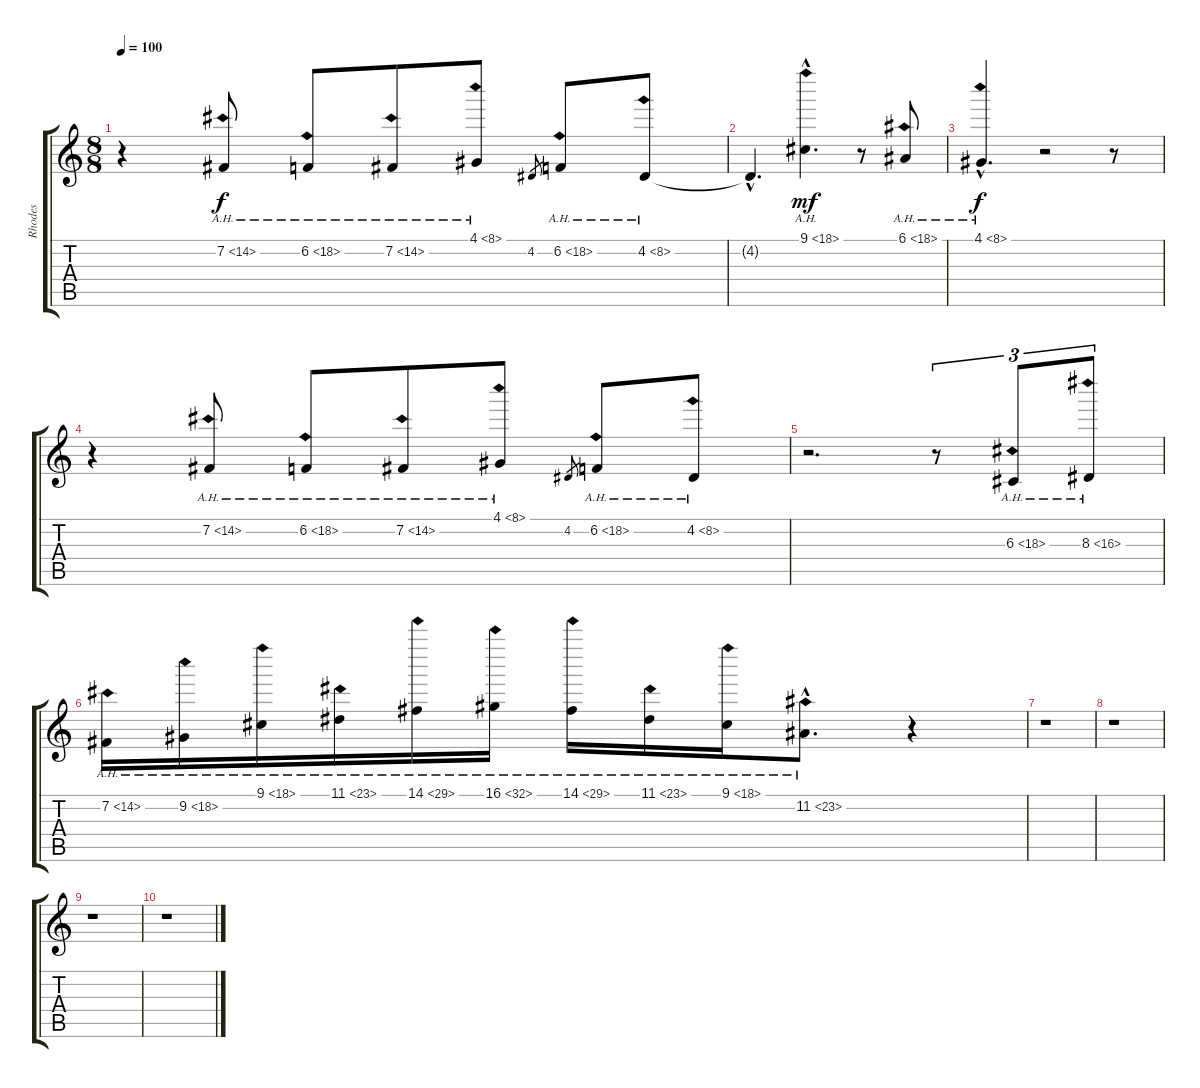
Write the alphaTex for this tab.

\track ("Rhodes" "Rhodes") {instrument electricpiano1}
\staff {score tabs}
\tuning (E4 B3 G3 D3 A2 E2) {hide}
\ts (8 8)
\tempo 100
\clef g2
\ks c
r.4{dy f volume 13 balance 15} 7.2{ah 7}.8 6.2{ah 12}.8 7.2{ah 7}.8 4.1{ah 4}.8 4.2.8{gr} 6.2{ah 12}.8 4.2{ah 4}.8 |
4.2{hac t}.4{d} 9.1{ah 9 hac}.4{d dy mf} r.8 6.1{ah 12}.8 |
4.1{ah 4 hac}.4{d dy f} r.2 r.8 |
r.4{volume 13} 7.2{ah 7}.8 6.2{ah 12}.8 7.2{ah 7}.8 4.1{ah 4}.8 4.2.8{gr} 6.2{ah 12}.8 4.2{ah 4}.8 |
r.2{d} r.8{tu (3 2)} 6.3{ah 12}.8{tu (3 2)} 8.3{ah 8}.8{tu (3 2)} |
7.2{ah 7}.16 9.2{ah 9}.16 9.1{ah 9}.16 11.1{ah 12}.16 14.1{ah 15}.16 16.1{ah 16}.16 14.1{ah 15}.16 11.1{ah 12}.16 9.1{ah 9}.16 11.2{ah 12 hac}.8{d} r.4 |
r.1 |
r.1 |
r.1 |
r.1
